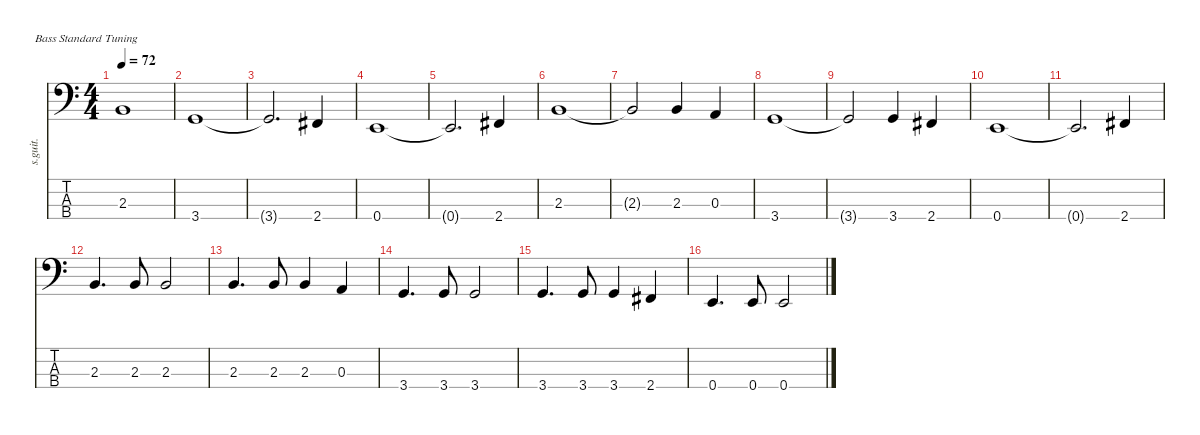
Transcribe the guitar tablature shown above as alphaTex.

\defaultSystemsLayout 4
\hideDynamics
\bracketExtendMode nobrackets
\track ("Pino Palladino" "s.guit.") {instrument electricbassfinger}
\staff {score tabs}
\tuning (G2 D2 A1 E1)
\ts (4 4)
\tempo 72
\clef f4
\ks c
2.3{t}.1{lyrics (0 "") lyrics (1 "") lyrics (2 "") lyrics (3 "") lyrics (4 "") dy f} |
3.4.1{lyrics (0 "") lyrics (1 "") lyrics (2 "") lyrics (3 "") lyrics (4 "")} |
3.4{t}.2{d lyrics (0 "") lyrics (1 "") lyrics (2 "") lyrics (3 "") lyrics (4 "")} 2.4{acc #}.4{lyrics (0 "") lyrics (1 "") lyrics (2 "") lyrics (3 "") lyrics (4 "")} |
0.4.1{lyrics (0 "") lyrics (1 "") lyrics (2 "") lyrics (3 "") lyrics (4 "")} |
0.4{t}.2{d lyrics (0 "") lyrics (1 "") lyrics (2 "") lyrics (3 "") lyrics (4 "")} 2.4{acc #}.4{lyrics (0 "") lyrics (1 "") lyrics (2 "") lyrics (3 "") lyrics (4 "")} |
2.3.1{lyrics (0 "") lyrics (1 "") lyrics (2 "") lyrics (3 "") lyrics (4 "")} |
2.3{t}.2{lyrics (0 "") lyrics (1 "") lyrics (2 "") lyrics (3 "") lyrics (4 "")} 2.3.4{lyrics (0 "") lyrics (1 "") lyrics (2 "") lyrics (3 "") lyrics (4 "")} 0.3.4{lyrics (0 "") lyrics (1 "") lyrics (2 "") lyrics (3 "") lyrics (4 "")} |
3.4.1{lyrics (0 "") lyrics (1 "") lyrics (2 "") lyrics (3 "") lyrics (4 "")} |
3.4{t}.2{lyrics (0 "") lyrics (1 "") lyrics (2 "") lyrics (3 "") lyrics (4 "")} 3.4.4{lyrics (0 "") lyrics (1 "") lyrics (2 "") lyrics (3 "") lyrics (4 "")} 2.4{acc #}.4{lyrics (0 "") lyrics (1 "") lyrics (2 "") lyrics (3 "") lyrics (4 "")} |
0.4.1{lyrics (0 "") lyrics (1 "") lyrics (2 "") lyrics (3 "") lyrics (4 "")} |
0.4{t}.2{d lyrics (0 "") lyrics (1 "") lyrics (2 "") lyrics (3 "") lyrics (4 "")} 2.4{acc #}.4{lyrics (0 "") lyrics (1 "") lyrics (2 "") lyrics (3 "") lyrics (4 "")} |
2.3.4{d lyrics (0 "") lyrics (1 "") lyrics (2 "") lyrics (3 "") lyrics (4 "")} 2.3.8{lyrics (0 "") lyrics (1 "") lyrics (2 "") lyrics (3 "") lyrics (4 "")} 2.3.2{lyrics (0 "") lyrics (1 "") lyrics (2 "") lyrics (3 "") lyrics (4 "")} |
2.3.4{d lyrics (0 "") lyrics (1 "") lyrics (2 "") lyrics (3 "") lyrics (4 "")} 2.3.8{lyrics (0 "") lyrics (1 "") lyrics (2 "") lyrics (3 "") lyrics (4 "")} 2.3.4{lyrics (0 "") lyrics (1 "") lyrics (2 "") lyrics (3 "") lyrics (4 "")} 0.3.4{lyrics (0 "") lyrics (1 "") lyrics (2 "") lyrics (3 "") lyrics (4 "")} |
3.4.4{d lyrics (0 "") lyrics (1 "") lyrics (2 "") lyrics (3 "") lyrics (4 "")} 3.4.8{lyrics (0 "") lyrics (1 "") lyrics (2 "") lyrics (3 "") lyrics (4 "")} 3.4.2{lyrics (0 "") lyrics (1 "") lyrics (2 "") lyrics (3 "") lyrics (4 "")} |
3.4.4{d lyrics (0 "") lyrics (1 "") lyrics (2 "") lyrics (3 "") lyrics (4 "")} 3.4.8{lyrics (0 "") lyrics (1 "") lyrics (2 "") lyrics (3 "") lyrics (4 "")} 3.4.4{lyrics (0 "") lyrics (1 "") lyrics (2 "") lyrics (3 "") lyrics (4 "")} 2.4{acc #}.4{lyrics (0 "") lyrics (1 "") lyrics (2 "") lyrics (3 "") lyrics (4 "")} |
0.4.4{d lyrics (0 "") lyrics (1 "") lyrics (2 "") lyrics (3 "") lyrics (4 "")} 0.4.8{lyrics (0 "") lyrics (1 "") lyrics (2 "") lyrics (3 "") lyrics (4 "")} 0.4.2{lyrics (0 "") lyrics (1 "") lyrics (2 "") lyrics (3 "") lyrics (4 "")}
